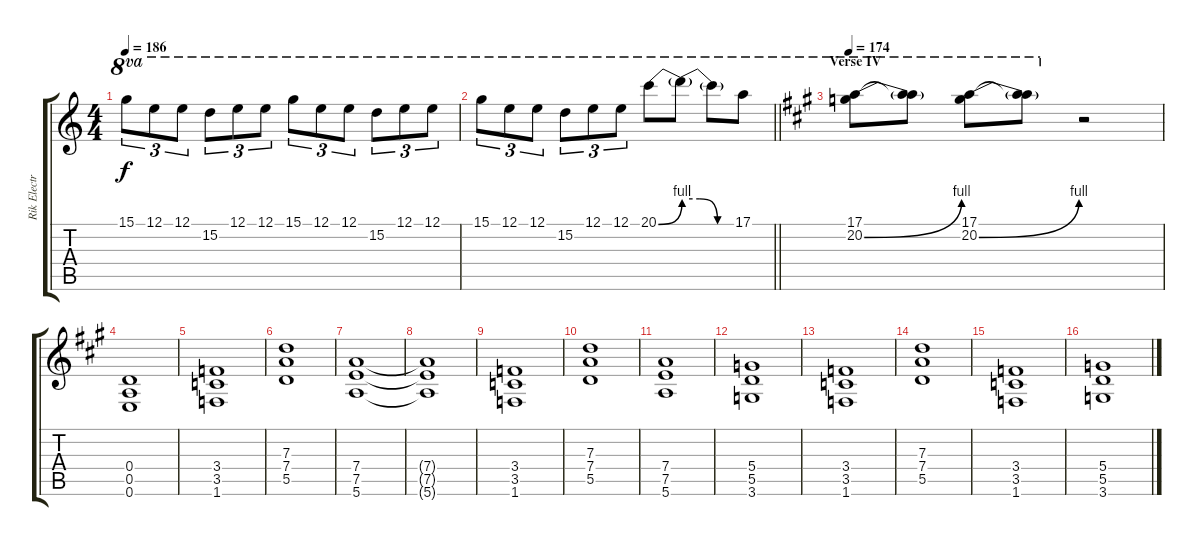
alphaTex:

\track ("Rik Electric (Lead)" "Rik Electr") {instrument distortionguitar}
\staff {score tabs}
\tuning (E4 B3 G3 D3 A2 E2) {hide}
\ts (4 4)
\tempo 186
\clef g2
\ks c
15.1.8{tu (3 2) ot 8va dy f} 12.1.8{tu (3 2) ot 8va} 12.1.8{tu (3 2) ot 8va} 15.2.8{tu (3 2) ot 8va} 12.1.8{tu (3 2) ot 8va} 12.1.8{tu (3 2) ot 8va} 15.1.8{tu (3 2) ot 8va} 12.1.8{tu (3 2) ot 8va} 12.1.8{tu (3 2) ot 8va} 15.2.8{tu (3 2) ot 8va} 12.1.8{tu (3 2) ot 8va} 12.1.8{tu (3 2) ot 8va} |
\barLineRight lightlight
15.1.8{tu (3 2) ot 8va} 12.1.8{tu (3 2) ot 8va} 12.1.8{tu (3 2) ot 8va} 15.2.8{tu (3 2) ot 8va} 12.1.8{tu (3 2) ot 8va} 12.1.8{tu (3 2) ot 8va} 20.1{be (bend 0 0 60 4)}.8{ot 8va} 20.1{be (custom 0 4 20 4 40 0 60 0) t}.8{ot 8va} 20.1{t}.8{ot 8va} 17.1.8{ot 8va} |
\section ("" "Verse IV")
\tempo 174
\ks a
(17.1 20.2{be (bend 0 0 60 4)}).8{ot 8va} (17.1{t} 20.2{t}).8{ot 8va} (17.1 20.2{be (bend 0 0 60 4)}).8{ot 8va} (17.1{t} 20.2{t}).8{ot 8va} r.2 |
(0.4 0.5 0.6).1 |
(3.4 3.5 1.6).1 |
(7.3 7.4 5.5).1 |
(7.4 7.5 5.6).1 |
(7.4{t} 7.5{t} 5.6{t}).1 |
(3.4 3.5 1.6).1 |
(7.3 7.4 5.5).1 |
(7.4 7.5 5.6).1 |
(5.4 5.5 3.6).1 |
(3.4 3.5 1.6).1 |
(7.3 7.4 5.5).1 |
(3.4 3.5 1.6).1 |
(5.4 5.5 3.6).1
